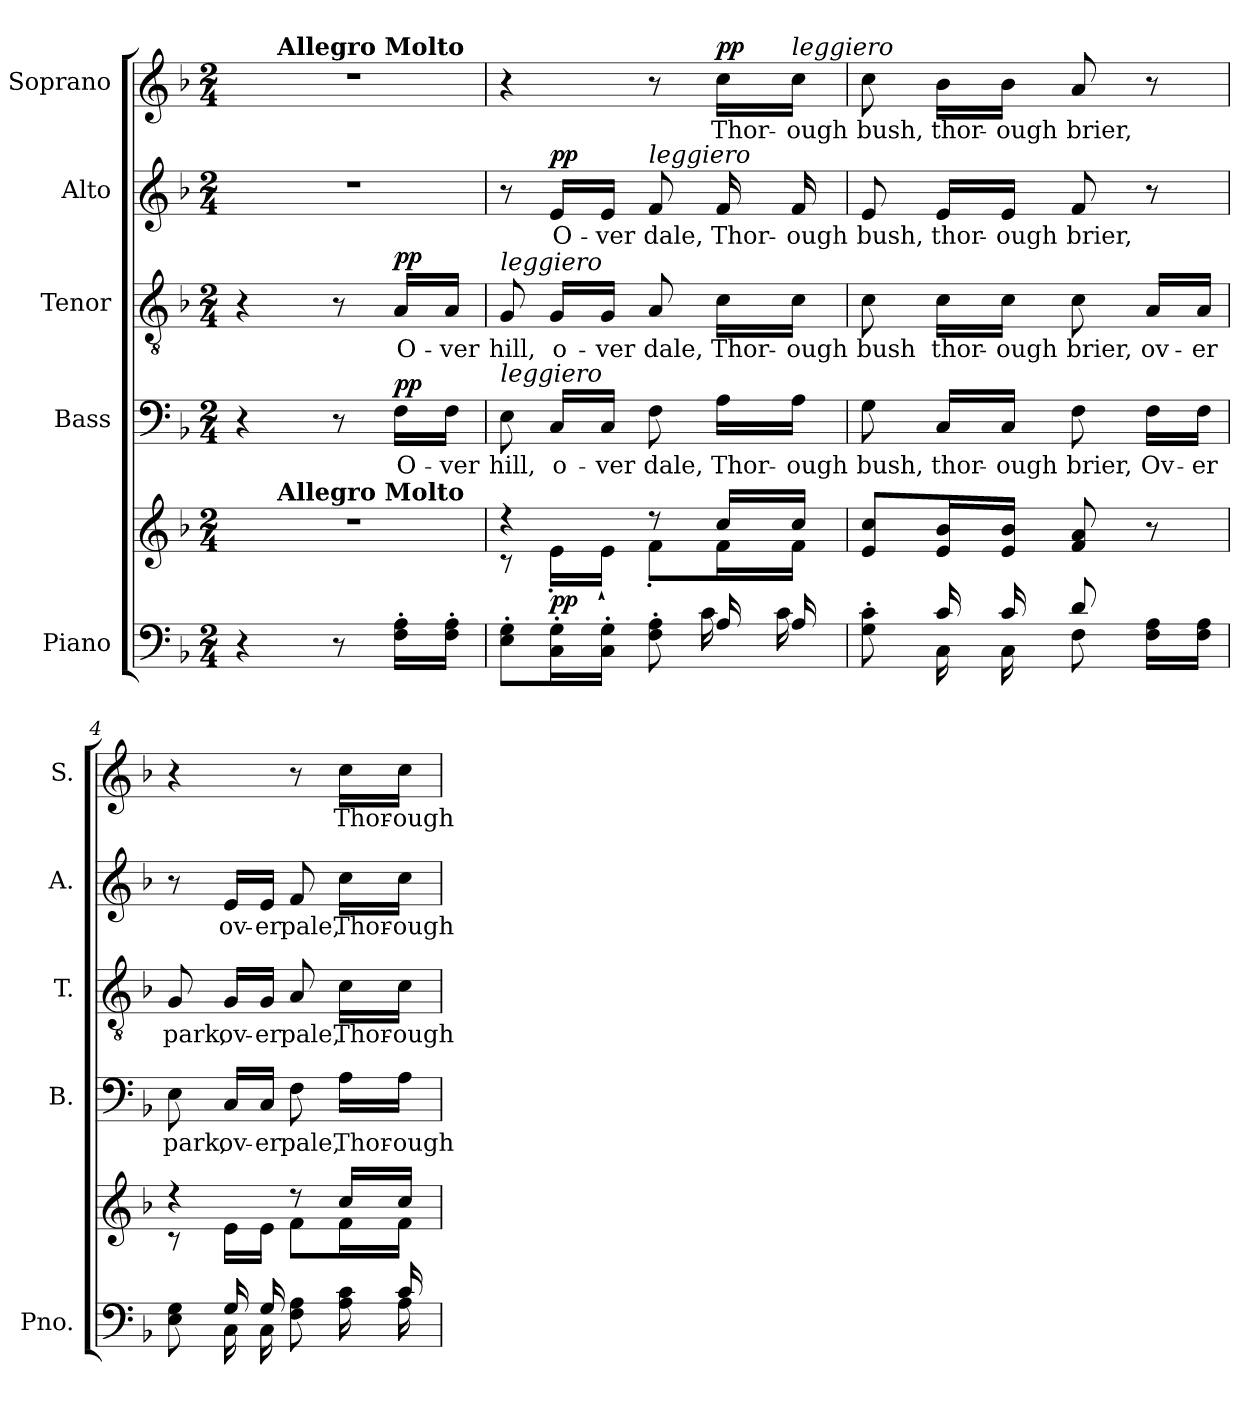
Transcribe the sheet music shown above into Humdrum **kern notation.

**kern	**kern	**dynam	**kern	**text	**dynam	**kern	**text	**dynam	**kern	**text	**dynam	**kern	**text	**dynam
*part5	*part5	*part5	*part4	*part4	*part4	*part3	*part3	*part3	*part2	*part2	*part2	*part1	*part1	*part1
*staff6	*staff5	*staff5/6	*staff4	*staff4	*staff4	*staff3	*staff3	*staff3	*staff2	*staff2	*staff2	*staff1	*staff1	*staff1
*I"Piano	*	*	*I"Bass	*	*	*I"Tenor	*	*	*I"Alto	*	*	*I"Soprano	*	*
*I'Pno.	*	*	*I'B.	*	*	*I'T.	*	*	*I'A.	*	*	*I'S.	*	*
!!LO:PB:g=z
*clefF4	*clefG2	*	*clefF4	*	*	*clefGv2	*	*	*clefG2	*	*	*clefG2	*	*
*	*	*	*	*	*	*ITrd7c12	*	*	*	*	*	*	*	*
*k[b-]	*k[b-]	*	*k[b-]	*	*	*k[b-]	*	*	*k[b-]	*	*	*k[b-]	*	*
*F:	*F:	*	*F:	*	*	*F:	*	*	*F:	*	*	*F:	*	*
*M2/4	*M2/4	*	*M2/4	*	*	*M2/4	*	*	*M2/4	*	*	*M2/4	*	*
*MM120	*MM120	*	*MM120	*	*	*MM120	*	*	*MM120	*	*	*MM120	*	*
=1	=1	=1	=1	=1	=1	=1	=1	=1	=1	=1	=1	=1	=1	=1
!	!LO:N:vis=1	!	!	!	!	!	!	!	!LO:N:vis=1	!	!	!LO:N:vis=1	!	!
*	*^	*	*	*	*	*	*	*	*	*	*	*^	*	*
4r	2r	16.ryy	.	4r	.	.	4r	.	.	2r	.	.	2r	16.ryy	.	.
*	*MM120	*	*	*	*	*	*	*	*	*	*	*	*MM120	*	*	*
!	!	!	!	!	!	!	!	!	!	!	!	!	!	!LO:TX:a:B:t=Allegro Molto	!	!
!	!	!LO:TX:a:B:t=Allegro Molto	!	!	!	!	!	!	!	!	!	!	!	!	!	!
.	.	4ryy	.	.	.	.	.	.	.	.	.	.	.	4ryy	.	.
8r	.	.	.	8r	.	.	8r	.	.	.	.	.	.	.	.	.
.	.	8ryy	.	.	.	.	.	.	.	.	.	.	.	8ryy	.	.
!	!	!	!	!	!LO:LY:b:color=#000000	!	!	!	!	!	!	!	!	!	!	!
!	!	!	!	!	!	!	!	!LO:LY:b:color=#000000	!	!	!	!	!	!	!	!
16Fi\' 16Ai'LL	.	.	.	16Fi\LL	O-	pp	16AAi/LL	O-	pp	.	.	.	.	.	.	.
!	!	!	!	!	!LO:LY:b:color=#000000	!	!	!	!	!	!	!	!	!	!	!
!	!	!	!	!	!	!	!	!LO:LY:b:color=#000000	!	!	!	!	!	!	!	!
16Fi\' 16Ai'JJ	.	.	.	16Fi\JJ	-ver	.	16AAi/JJ	-ver	.	.	.	.	.	.	.	.
.	.	32ryy	.	.	.	.	.	.	.	.	.	.	.	32ryy	.	.
*	*	*	*	*	*	*	*	*	*	*	*	*	*v	*v	*	*
=2	=2	=2	=2	=2	=2	=2	=2	=2	=2	=2	=2	=2	=2	=2	=2
*^	*	*	*	*	*	*	*	*	*	*	*	*	*	*	*
*	*	*	*	*	*	*	*	*	*	*	*	*	*	*^	*	*
!	!	!	!	!	!	!LO:LY:b:color=#000000	!	!	!	!	!	!	!	!	!	!	!
*	*	*	*	*	*	*	*	*	*	*	*	*	*	*v	*v	*	*
*	*	*	*	*	*	*	*	*	*	*	*	*	*	*^	*	*
!	!	!	!	!	!	!	!	!LO:TX:a:i:t=leggiero	!	!	!	!	!	!	!	!	!
!	!	!	!	!	!LO:TX:a:i:t=leggiero	!	!	!	!	!	!	!	!	!	!	!	!
!	!	!	!	!	!	!	!	!	!LO:LY:b:color=#000000	!	!	!	!	!	!	!	!
*	*	*	*	*	*	*	*	*	*	*	*	*	*	*v	*v	*	*
4.ryy	8Ei\' 8Gi'L	4r	8r	.	8Ei\	hill,	.	8GGi/	hill,	.	8r	.	.	4r	.	.
!	!	!	!	!	!	!LO:LY:b:color=#000000	!	!	!	!	!	!	!	!	!	!
!	!	!	!	!	!	!	!	!	!LO:LY:b:color=#000000	!	!	!	!	!	!	!
!	!	!	!	!	!	!	!	!	!	!	!	!LO:LY:b:color=#000000	!	!	!	!
.	16Ci\' 16Gi'L	.	16e'i\LL	pp	16Ci/LL	o-	.	16GGi/LL	o-	.	16ei/LL	O-	pp	.	.	.
!	!	!	!	!	!	!LO:LY:b:color=#000000	!	!	!	!	!	!	!	!	!	!
!	!	!	!	!	!	!	!	!	!LO:LY:b:color=#000000	!	!	!	!	!	!	!
!	!	!	!	!	!	!	!	!	!	!	!	!LO:LY:b:color=#000000	!	!	!	!
.	16Ci\' 16Gi'JJ	.	16e`i\JJ	.	16Ci/JJ	-ver	.	16GGi/JJ	-ver	.	16ei/JJ	-ver	.	.	.	.
!	!	!	!	!	!	!LO:LY:b:color=#000000	!	!	!	!	!	!	!	!	!	!
!	!	!	!	!	!	!	!	!	!LO:LY:b:color=#000000	!	!	!	!	!	!	!
!	!	!	!	!	!	!	!	!	!	!	!LO:TX:a:i:t=leggiero	!	!	!	!	!
!	!	!	!	!	!	!	!	!	!	!	!	!LO:LY:b:color=#000000	!	!	!	!
.	8Fi\' 8Ai'	8r	8f'i\L	.	8Fi\	dale,	.	8AAi/	dale,	.	8fi/	dale,	.	8r	.	.
!	!	!	!	!	!	!LO:LY:b:color=#000000	!	!	!	!	!	!	!	!	!	!
!	!	!	!	!	!	!	!	!	!LO:LY:b:color=#000000	!	!	!	!	!	!	!
!	!	!	!	!	!	!	!	!	!	!	!	!LO:LY:b:color=#000000	!	!	!	!
!	!	!	!	!	!	!	!	!	!	!	!	!	!	!	!LO:LY:b:color=#000000	!
16Ai/	16ci\	16cci/LL	16fi\L	.	16Ai\LL	Thor-	.	16Ci\LL	Thor-	.	16fi/	Thor-	.	16cci\LL	Thor-	pp
!	!	!	!	!	!	!LO:LY:b:color=#000000	!	!	!	!	!	!	!	!	!	!
!	!	!	!	!	!	!	!	!	!LO:LY:b:color=#000000	!	!	!	!	!	!	!
!	!	!	!	!	!	!	!	!	!	!	!	!LO:LY:b:color=#000000	!	!	!	!
!	!	!	!	!	!	!	!	!	!	!	!	!	!	!LO:TX:a:i:t=leggiero	!	!
!	!	!	!	!	!	!	!	!	!	!	!	!	!	!	!LO:LY:b:color=#000000	!
16Ai/	16ci\	16cci/JJ	16fi\JJ	.	16Ai\JJ	-ough	.	16Ci\JJ	-ough	.	16fi/	-ough	.	16cci\JJ	-ough	.
*	*	*v	*v	*	*	*	*	*	*	*	*	*	*	*	*	*
=3	=3	=3	=3	=3	=3	=3	=3	=3	=3	=3	=3	=3	=3	=3	=3
*	*	*^	*	*	*	*	*	*	*	*	*	*	*	*	*
!	!	!	!	!	!	!LO:LY:b:color=#000000	!	!	!	!	!	!	!	!	!	!
*	*	*v	*v	*	*	*	*	*	*	*	*	*	*	*	*	*
*	*	*^	*	*	*	*	*	*	*	*	*	*	*	*	*
!	!	!	!	!	!	!	!	!	!LO:LY:b:color=#000000	!	!	!	!	!	!	!
*	*	*v	*v	*	*	*	*	*	*	*	*	*	*	*	*	*
*	*	*^	*	*	*	*	*	*	*	*	*	*	*	*	*
!	!	!	!	!	!	!	!	!	!	!	!	!LO:LY:b:color=#000000	!	!	!	!
*	*	*v	*v	*	*	*	*	*	*	*	*	*	*	*	*	*
*	*	*^	*	*	*	*	*	*	*	*	*	*	*	*	*
!	!	!	!	!	!	!	!	!	!	!	!	!	!	!	!LO:LY:b:color=#000000	!
*	*	*v	*v	*	*	*	*	*	*	*	*	*	*	*	*	*
8Gi\' 8ci'	8ryy	8ei/ 8cciL	.	8Gi\	bush,	.	8Ci\	bush	.	8ei/	bush,	.	8cci\	bush,	.
!	!	!	!	!	!LO:LY:b:color=#000000	!	!	!	!	!	!	!	!	!	!
!	!	!	!	!	!	!	!	!LO:LY:b:color=#000000	!	!	!	!	!	!	!
!	!	!	!	!	!	!	!	!	!	!	!LO:LY:b:color=#000000	!	!	!	!
!	!	!	!	!	!	!	!	!	!	!	!	!	!	!LO:LY:b:color=#000000	!
16ci/	16Ci\	16ei/ 16b-iL	.	16Ci/LL	thor-	.	16Ci\LL	thor-	.	16ei/LL	thor-	.	16b-i\LL	thor-	.
!	!	!	!	!	!LO:LY:b:color=#000000	!	!	!	!	!	!	!	!	!	!
!	!	!	!	!	!	!	!	!LO:LY:b:color=#000000	!	!	!	!	!	!	!
!	!	!	!	!	!	!	!	!	!	!	!LO:LY:b:color=#000000	!	!	!	!
!	!	!	!	!	!	!	!	!	!	!	!	!	!	!LO:LY:b:color=#000000	!
16ci/	16Ci\	16ei/ 16b-iJJ	.	16Ci/JJ	-ough	.	16Ci\JJ	-ough	.	16ei/JJ	-ough	.	16b-i\JJ	-ough	.
!	!	!	!	!	!LO:LY:b:color=#000000	!	!	!	!	!	!	!	!	!	!
!	!	!	!	!	!	!	!	!LO:LY:b:color=#000000	!	!	!	!	!	!	!
!	!	!	!	!	!	!	!	!	!	!	!LO:LY:b:color=#000000	!	!	!	!
!	!	!	!	!	!	!	!	!	!	!	!	!	!	!LO:LY:b:color=#000000	!
8di/	8Fi\	8fi/ 8ai	.	8Fi\	brier,	.	8Ci\	brier,	.	8fi/	brier,	.	8ai/	brier,	.
!	!	!	!	!	!LO:LY:b:color=#000000	!	!	!	!	!	!	!	!	!	!
!	!	!	!	!	!	!	!	!LO:LY:b:color=#000000	!	!	!	!	!	!	!
16Fi\ 16AiLL	8ryy	8r	.	16Fi\LL	Ov-	.	16AAi/LL	ov-	.	8r	.	.	8r	.	.
!	!	!	!	!	!LO:LY:b:color=#000000	!	!	!	!	!	!	!	!	!	!
!	!	!	!	!	!	!	!	!LO:LY:b:color=#000000	!	!	!	!	!	!	!
16Fi\ 16AiJJ	.	.	.	16Fi\JJ	-er	.	16AAi/JJ	-er	.	.	.	.	.	.	.
=4	=4	=4	=4	=4	=4	=4	=4	=4	=4	=4	=4	=4	=4	=4	=4
*	*	*^	*	*	*	*	*	*	*	*	*	*	*	*	*
!	!	!	!	!	!	!LO:LY:b:color=#000000	!	!	!	!	!	!	!	!	!	!
!	!	!	!	!	!	!	!	!	!LO:LY:b:color=#000000	!	!	!	!	!	!	!
8Ei\ 8Gi	8ryy	4r	8r	.	8Ei\	park,	.	8GGi/	park,	.	8r	.	.	4r	.	.
!	!	!	!	!	!	!LO:LY:b:color=#000000	!	!	!	!	!	!	!	!	!	!
!	!	!	!	!	!	!	!	!	!LO:LY:b:color=#000000	!	!	!	!	!	!	!
!	!	!	!	!	!	!	!	!	!	!	!	!LO:LY:b:color=#000000	!	!	!	!
16Gi/	16Ci\	.	16ei\LL	.	16Ci/LL	ov-	.	16GGi/LL	ov-	.	16ei/LL	ov-	.	.	.	.
!	!	!	!	!	!	!LO:LY:b:color=#000000	!	!	!	!	!	!	!	!	!	!
!	!	!	!	!	!	!	!	!	!LO:LY:b:color=#000000	!	!	!	!	!	!	!
!	!	!	!	!	!	!	!	!	!	!	!	!LO:LY:b:color=#000000	!	!	!	!
16Gi/	16Ci\	.	16ei\JJ	.	16Ci/JJ	-er	.	16GGi/JJ	-er	.	16ei/JJ	-er	.	.	.	.
!	!	!	!	!	!	!LO:LY:b:color=#000000	!	!	!	!	!	!	!	!	!	!
!	!	!	!	!	!	!	!	!	!LO:LY:b:color=#000000	!	!	!	!	!	!	!
!	!	!	!	!	!	!	!	!	!	!	!	!LO:LY:b:color=#000000	!	!	!	!
8Fi\ 8Ai	8.ryy	8r	8fi\L	.	8Fi\	pale,	.	8AAi/	pale,	.	8fi/	pale,	.	8r	.	.
!	!	!	!	!	!	!LO:LY:b:color=#000000	!	!	!	!	!	!	!	!	!	!
!	!	!	!	!	!	!	!	!	!LO:LY:b:color=#000000	!	!	!	!	!	!	!
!	!	!	!	!	!	!	!	!	!	!	!	!LO:LY:b:color=#000000	!	!	!	!
!	!	!	!	!	!	!	!	!	!	!	!	!	!	!	!LO:LY:b:color=#000000	!
16Ai\ 16ci	.	16cci/LL	16fi\L	.	16Ai\LL	Thor-	.	16Ci\LL	Thor-	.	16cci\LL	Thor-	.	16cci\LL	Thor-	.
!	!	!	!	!	!	!LO:LY:b:color=#000000	!	!	!	!	!	!	!	!	!	!
!	!	!	!	!	!	!	!	!	!LO:LY:b:color=#000000	!	!	!	!	!	!	!
!	!	!	!	!	!	!	!	!	!	!	!	!LO:LY:b:color=#000000	!	!	!	!
!	!	!	!	!	!	!	!	!	!	!	!	!	!	!	!LO:LY:b:color=#000000	!
16ci/	16Ai\	16cci/JJ	16fi\JJ	.	16Ai\JJ	-ough	.	16Ci\JJ	-ough	.	16cci\JJ	-ough	.	16cci\JJ	-ough	.
*v	*v	*	*	*	*	*	*	*	*	*	*	*	*	*	*	*
*	*v	*v	*	*	*	*	*	*	*	*	*	*	*	*	*
=	=	=	=	=	=	=	=	=	=	=	=	=	=	=
*-	*-	*-	*-	*-	*-	*-	*-	*-	*-	*-	*-	*-	*-	*-
